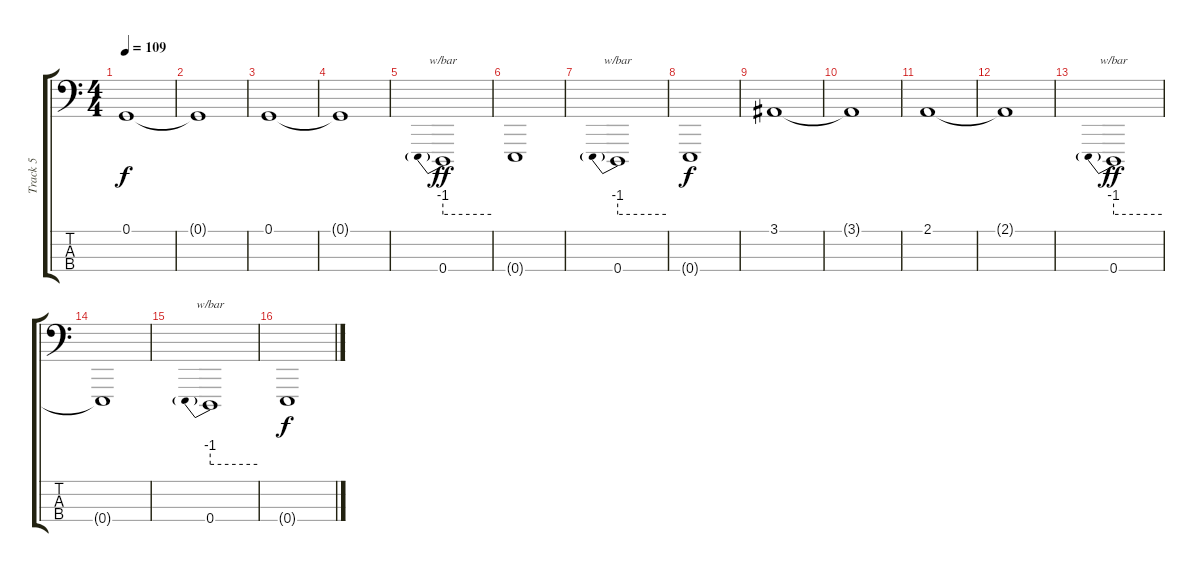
\track ("Track 5" "Track 5") {instrument stringensemble2}
\staff {score tabs}
\tuning (G2 D2 A1 E1) {hide}
\ts (4 4)
\tempo 109
\clef f4
\ks c
0.1.1{dy f} |
0.1{t}.1 |
0.1.1 |
0.1{t}.1 |
0.4.1{tbe (predive default 0 -4 60 -4) dy ff} |
0.4{t}.1 |
0.4.1{tbe (predive default 0 -4 60 -4)} |
0.4{t}.1{dy f} |
3.1.1 |
3.1{t}.1 |
2.1.1 |
2.1{t}.1 |
0.4.1{tbe (predive default 0 -4 60 -4) dy ff} |
0.4{t}.1 |
0.4.1{tbe (predive default 0 -4 60 -4)} |
0.4{t}.1{dy f}
